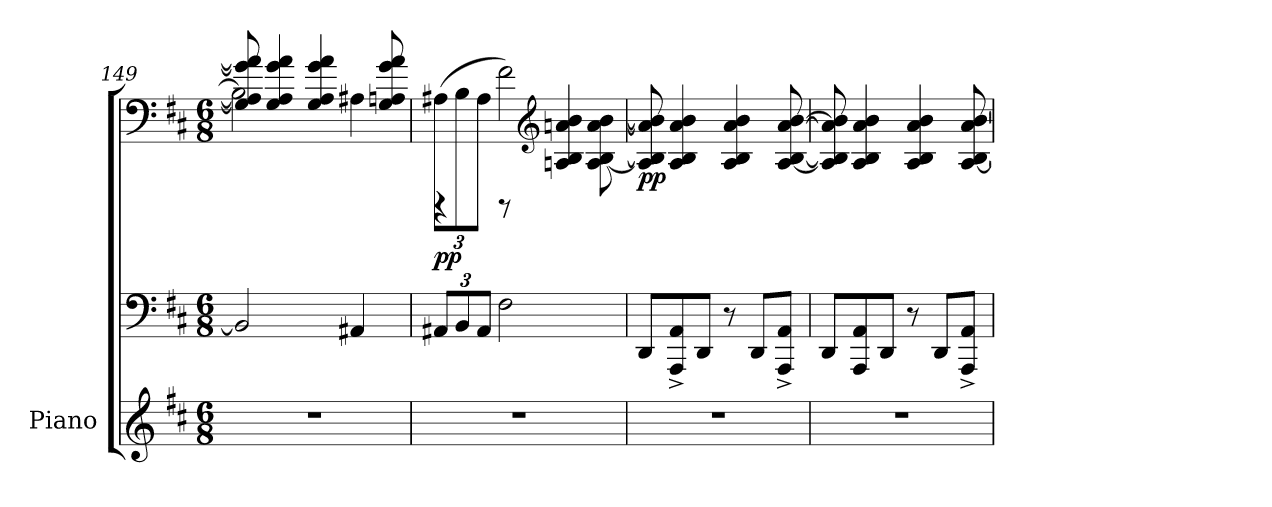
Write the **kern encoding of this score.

**kern	**kern	**kern	**dynam
*part1	*part1	*part1	*part1
*staff3	*staff2	*staff1	*staff1/2/3
*I"Piano	*	*	*
*I'Pno.	*	*	*
*clefG2	*clefF4	*clefF4	*
*k[f#c#]	*k[f#c#]	*k[f#c#]	*
*D:	*D:	*D:	*
*M6/8	*M6/8	*M6/8	*
=149	=149	=149	=149
*	*	*^	*
2.r	2BB/]	8G/] 8A/] 8g/] 8a/]	2B\]	.
.	.	4G/ 4A/ 4g/ 4a/	.	.
.	.	4G/ 4A/ 4g/ 4a/	.	.
.	4AA#X/	.	4A#X\	.
.	.	8G/ 8An/ 8g/ 8a/	.	.
!!LO:LB:g=z	!!
=150	=150	=150	=150	=150
*	*Xbrackettup	*Xbrackettup	*	*
!	!	!	!	!LO:DY:b
2.r	12AA#X/L	(>12A#X\L	4rBBBB	pp
.	12BB/	12B\	.	.
.	12AA#/J	12A#\J	.	.
.	2F#\	2f#\)	8rBBBB	.
*	*	*clefG2	*	*
.	.	.	4An/ 4B/ 4an/ 4b/	.
.	.	.	[8A\ [8B\ [8a\ [8b\	.
=151	=151	=151	=151	=151
!	!	!	!	!LO:DY:b
2.r	8DD/L	8ryy	8A/] 8B/] 8a/] 8b/]	pp
.	8AAA/^ 8AA/^	4A/ 4B/ 4a/ 4b/	2ryy	.
.	8DD/J	.	.	.
.	8r	4A/ 4B/ 4a/ 4b/	.	.
.	8DD/L	.	.	.
.	8AAA/^ 8AA/^J	[8A/ [8B/ [8a/ [8b/	8ryy	.
*	*	*v	*v	*
=152	=152	=152	=152
2.r	8DD/L	8A/] 8B/] 8a/] 8b/]	.
.	8AAA/ 8AA/	4A/ 4B/ 4a/ 4b/	.
.	8DD/J	.	.
.	8r	4A/ 4B/ 4a/ 4b/	.
.	8DD/L	.	.
.	8AAA/^ 8AA/^J	[8A/ [8B/ [8a/ [8b/	.
=	=	=	=
*-	*-	*-	*-
